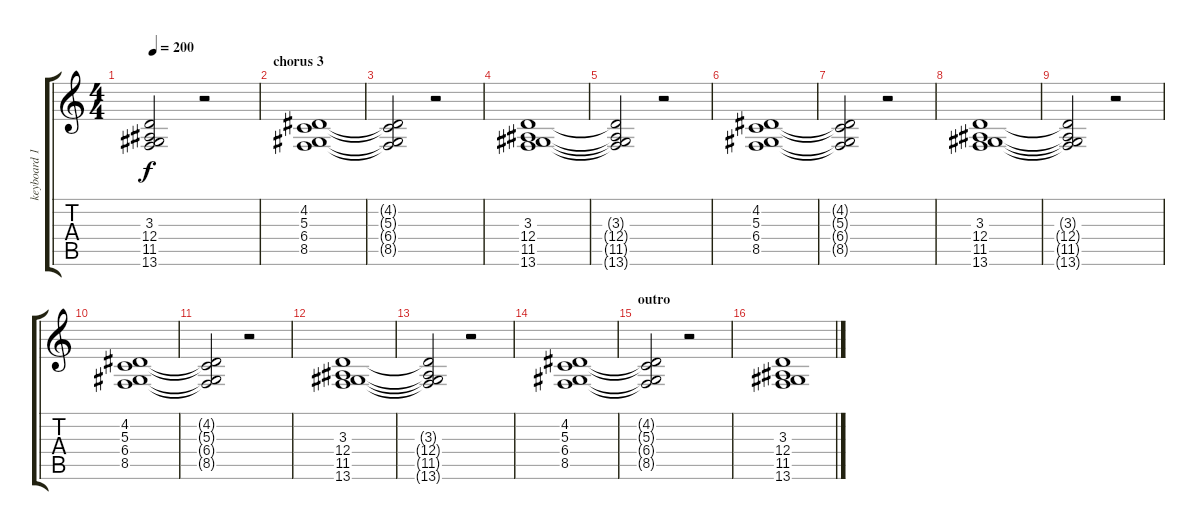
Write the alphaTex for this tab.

\track ("keyboard 1" "keyboard 1") {instrument acousticgrandpiano}
\staff {score tabs}
\tuning (E4 B3 G3 D3 A2 E2) {hide}
\ts (4 4)
\tempo 200
\clef g2
\ks c
(3.3{t} 12.4{t} 11.5{t} 13.6{t}).2{dy f} r.2 |
\section ("" "chorus 3")
(4.2 5.3 6.4 8.5).1 |
(4.2{t} 5.3{t} 6.4{t} 8.5{t}).2 r.2 |
(3.3 12.4 11.5 13.6).1 |
(3.3{t} 12.4{t} 11.5{t} 13.6{t}).2 r.2 |
(4.2 5.3 6.4 8.5).1 |
(4.2{t} 5.3{t} 6.4{t} 8.5{t}).2 r.2 |
(3.3 12.4 11.5 13.6).1 |
(3.3{t} 12.4{t} 11.5{t} 13.6{t}).2 r.2 |
(4.2 5.3 6.4 8.5).1 |
(4.2{t} 5.3{t} 6.4{t} 8.5{t}).2 r.2 |
(3.3 12.4 11.5 13.6).1 |
(3.3{t} 12.4{t} 11.5{t} 13.6{t}).2 r.2 |
(4.2 5.3 6.4 8.5).1 |
\section ("" "outro")
(4.2{t} 5.3{t} 6.4{t} 8.5{t}).2 r.2 |
(3.3 12.4 11.5 13.6).1
